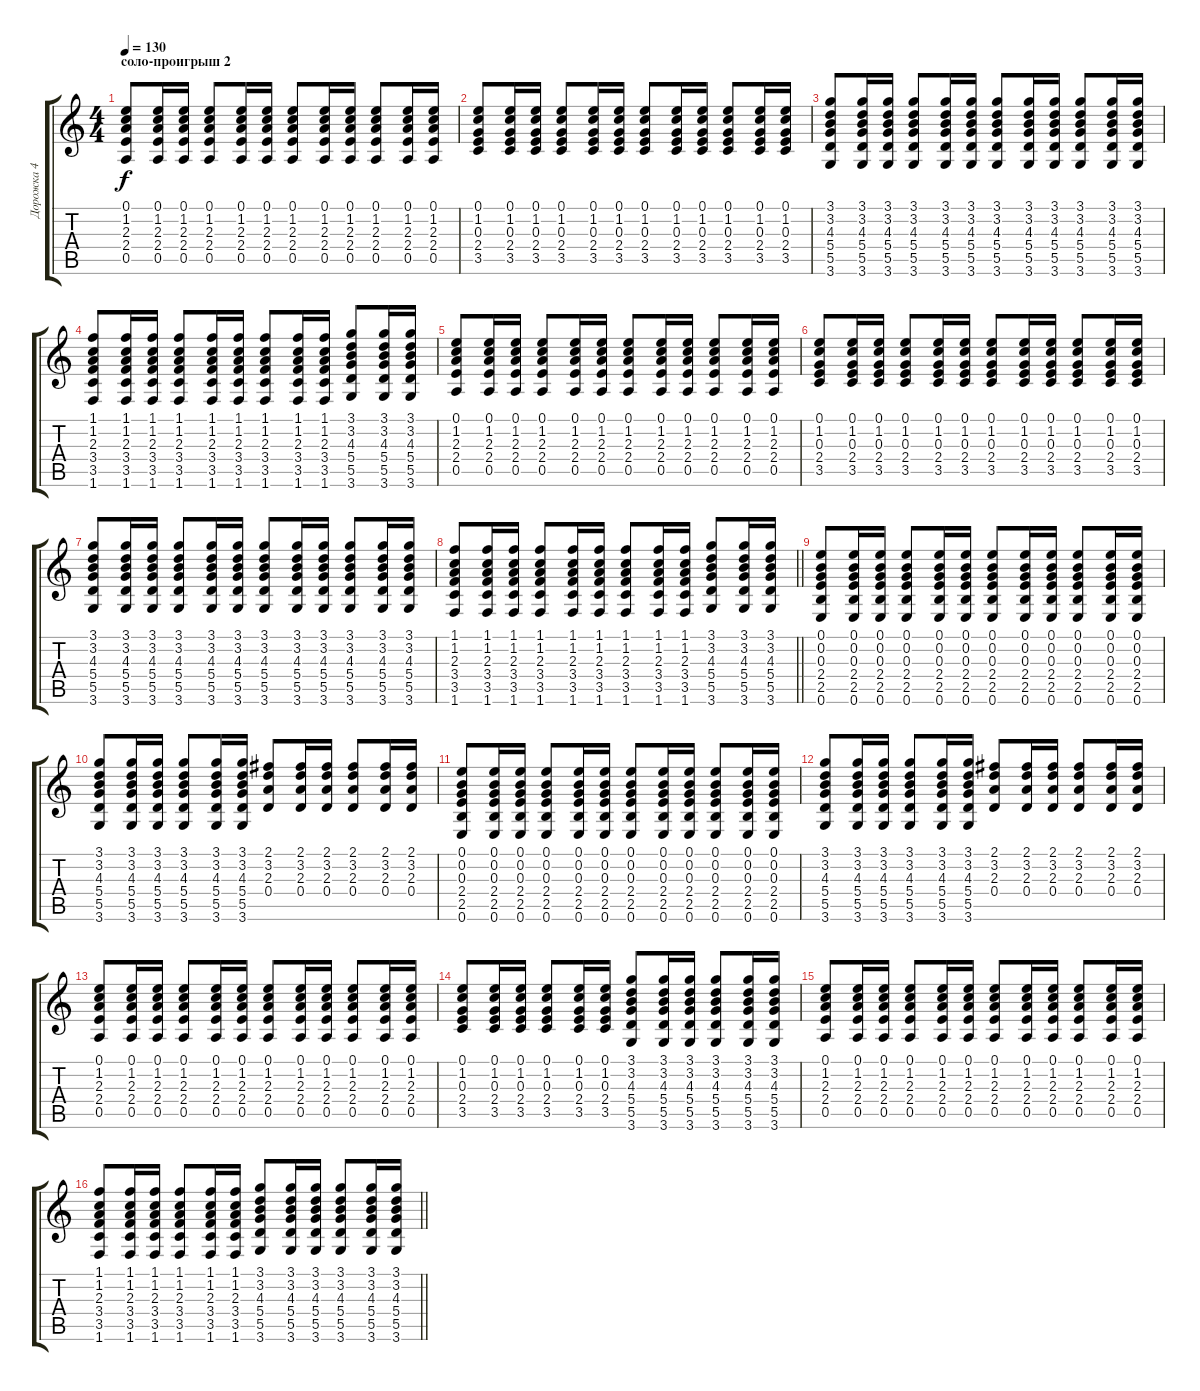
\track ("Дорожка 4" "Дорожка 4") {instrument acousticguitarsteel}
\staff {score tabs}
\tuning (E4 B3 G3 D3 A2 E2) {hide}
\ts (4 4)
\section ("" "соло-проигрыш 2")
\tempo 130
\clef g2
\ks c
(0.1 1.2 2.3 2.4 0.5).8{dy f} (0.1 1.2 2.3 2.4 0.5).16 (0.1 1.2 2.3 2.4 0.5).16 (0.1 1.2 2.3 2.4 0.5).8 (0.1 1.2 2.3 2.4 0.5).16 (0.1 1.2 2.3 2.4 0.5).16 (0.1 1.2 2.3 2.4 0.5).8 (0.1 1.2 2.3 2.4 0.5).16 (0.1 1.2 2.3 2.4 0.5).16 (0.1 1.2 2.3 2.4 0.5).8 (0.1 1.2 2.3 2.4 0.5).16 (0.1 1.2 2.3 2.4 0.5).16 |
(0.1 1.2 0.3 2.4 3.5).8 (0.1 1.2 0.3 2.4 3.5).16 (0.1 1.2 0.3 2.4 3.5).16 (0.1 1.2 0.3 2.4 3.5).8 (0.1 1.2 0.3 2.4 3.5).16 (0.1 1.2 0.3 2.4 3.5).16 (0.1 1.2 0.3 2.4 3.5).8 (0.1 1.2 0.3 2.4 3.5).16 (0.1 1.2 0.3 2.4 3.5).16 (0.1 1.2 0.3 2.4 3.5).8 (0.1 1.2 0.3 2.4 3.5).16 (0.1 1.2 0.3 2.4 3.5).16 |
(3.1 3.2 4.3 5.4 5.5 3.6).8 (3.1 3.2 4.3 5.4 5.5 3.6).16 (3.1 3.2 4.3 5.4 5.5 3.6).16 (3.1 3.2 4.3 5.4 5.5 3.6).8 (3.1 3.2 4.3 5.4 5.5 3.6).16 (3.1 3.2 4.3 5.4 5.5 3.6).16 (3.1 3.2 4.3 5.4 5.5 3.6).8 (3.1 3.2 4.3 5.4 5.5 3.6).16 (3.1 3.2 4.3 5.4 5.5 3.6).16 (3.1 3.2 4.3 5.4 5.5 3.6).8 (3.1 3.2 4.3 5.4 5.5 3.6).16 (3.1 3.2 4.3 5.4 5.5 3.6).16 |
(1.1 1.2 2.3 3.4 3.5 1.6).8 (1.1 1.2 2.3 3.4 3.5 1.6).16 (1.1 1.2 2.3 3.4 3.5 1.6).16 (1.1 1.2 2.3 3.4 3.5 1.6).8 (1.1 1.2 2.3 3.4 3.5 1.6).16 (1.1 1.2 2.3 3.4 3.5 1.6).16 (1.1 1.2 2.3 3.4 3.5 1.6).8 (1.1 1.2 2.3 3.4 3.5 1.6).16 (1.1 1.2 2.3 3.4 3.5 1.6).16 (3.1 3.2 4.3 5.4 5.5 3.6).8 (3.1 3.2 4.3 5.4 5.5 3.6).16 (3.1 3.2 4.3 5.4 5.5 3.6).16 |
(0.1 1.2 2.3 2.4 0.5).8 (0.1 1.2 2.3 2.4 0.5).16 (0.1 1.2 2.3 2.4 0.5).16 (0.1 1.2 2.3 2.4 0.5).8 (0.1 1.2 2.3 2.4 0.5).16 (0.1 1.2 2.3 2.4 0.5).16 (0.1 1.2 2.3 2.4 0.5).8 (0.1 1.2 2.3 2.4 0.5).16 (0.1 1.2 2.3 2.4 0.5).16 (0.1 1.2 2.3 2.4 0.5).8 (0.1 1.2 2.3 2.4 0.5).16 (0.1 1.2 2.3 2.4 0.5).16 |
(0.1 1.2 0.3 2.4 3.5).8 (0.1 1.2 0.3 2.4 3.5).16 (0.1 1.2 0.3 2.4 3.5).16 (0.1 1.2 0.3 2.4 3.5).8 (0.1 1.2 0.3 2.4 3.5).16 (0.1 1.2 0.3 2.4 3.5).16 (0.1 1.2 0.3 2.4 3.5).8 (0.1 1.2 0.3 2.4 3.5).16 (0.1 1.2 0.3 2.4 3.5).16 (0.1 1.2 0.3 2.4 3.5).8 (0.1 1.2 0.3 2.4 3.5).16 (0.1 1.2 0.3 2.4 3.5).16 |
(3.1 3.2 4.3 5.4 5.5 3.6).8 (3.1 3.2 4.3 5.4 5.5 3.6).16 (3.1 3.2 4.3 5.4 5.5 3.6).16 (3.1 3.2 4.3 5.4 5.5 3.6).8 (3.1 3.2 4.3 5.4 5.5 3.6).16 (3.1 3.2 4.3 5.4 5.5 3.6).16 (3.1 3.2 4.3 5.4 5.5 3.6).8 (3.1 3.2 4.3 5.4 5.5 3.6).16 (3.1 3.2 4.3 5.4 5.5 3.6).16 (3.1 3.2 4.3 5.4 5.5 3.6).8 (3.1 3.2 4.3 5.4 5.5 3.6).16 (3.1 3.2 4.3 5.4 5.5 3.6).16 |
\barLineRight lightlight
(1.1 1.2 2.3 3.4 3.5 1.6).8 (1.1 1.2 2.3 3.4 3.5 1.6).16 (1.1 1.2 2.3 3.4 3.5 1.6).16 (1.1 1.2 2.3 3.4 3.5 1.6).8 (1.1 1.2 2.3 3.4 3.5 1.6).16 (1.1 1.2 2.3 3.4 3.5 1.6).16 (1.1 1.2 2.3 3.4 3.5 1.6).8 (1.1 1.2 2.3 3.4 3.5 1.6).16 (1.1 1.2 2.3 3.4 3.5 1.6).16 (3.1 3.2 4.3 5.4 5.5 3.6).8 (3.1 3.2 4.3 5.4 5.5 3.6).16 (3.1 3.2 4.3 5.4 5.5 3.6).16 |
(0.1 0.2 0.3 2.4 2.5 0.6).8 (0.1 0.2 0.3 2.4 2.5 0.6).16 (0.1 0.2 0.3 2.4 2.5 0.6).16 (0.1 0.2 0.3 2.4 2.5 0.6).8 (0.1 0.2 0.3 2.4 2.5 0.6).16 (0.1 0.2 0.3 2.4 2.5 0.6).16 (0.1 0.2 0.3 2.4 2.5 0.6).8 (0.1 0.2 0.3 2.4 2.5 0.6).16 (0.1 0.2 0.3 2.4 2.5 0.6).16 (0.1 0.2 0.3 2.4 2.5 0.6).8 (0.1 0.2 0.3 2.4 2.5 0.6).16 (0.1 0.2 0.3 2.4 2.5 0.6).16 |
(3.1 3.2 4.3 5.4 5.5 3.6).8 (3.1 3.2 4.3 5.4 5.5 3.6).16 (3.1 3.2 4.3 5.4 5.5 3.6).16 (3.1 3.2 4.3 5.4 5.5 3.6).8 (3.1 3.2 4.3 5.4 5.5 3.6).16 (3.1 3.2 4.3 5.4 5.5 3.6).16 (2.1 3.2 2.3 0.4).8 (2.1 3.2 2.3 0.4).16 (2.1 3.2 2.3 0.4).16 (2.1 3.2 2.3 0.4).8 (2.1 3.2 2.3 0.4).16 (2.1 3.2 2.3 0.4).16 |
(0.1 0.2 0.3 2.4 2.5 0.6).8 (0.1 0.2 0.3 2.4 2.5 0.6).16 (0.1 0.2 0.3 2.4 2.5 0.6).16 (0.1 0.2 0.3 2.4 2.5 0.6).8 (0.1 0.2 0.3 2.4 2.5 0.6).16 (0.1 0.2 0.3 2.4 2.5 0.6).16 (0.1 0.2 0.3 2.4 2.5 0.6).8 (0.1 0.2 0.3 2.4 2.5 0.6).16 (0.1 0.2 0.3 2.4 2.5 0.6).16 (0.1 0.2 0.3 2.4 2.5 0.6).8 (0.1 0.2 0.3 2.4 2.5 0.6).16 (0.1 0.2 0.3 2.4 2.5 0.6).16 |
(3.1 3.2 4.3 5.4 5.5 3.6).8 (3.1 3.2 4.3 5.4 5.5 3.6).16 (3.1 3.2 4.3 5.4 5.5 3.6).16 (3.1 3.2 4.3 5.4 5.5 3.6).8 (3.1 3.2 4.3 5.4 5.5 3.6).16 (3.1 3.2 4.3 5.4 5.5 3.6).16 (2.1 3.2 2.3 0.4).8 (2.1 3.2 2.3 0.4).16 (2.1 3.2 2.3 0.4).16 (2.1 3.2 2.3 0.4).8 (2.1 3.2 2.3 0.4).16 (2.1 3.2 2.3 0.4).16 |
(0.1 1.2 2.3 2.4 0.5).8 (0.1 1.2 2.3 2.4 0.5).16 (0.1 1.2 2.3 2.4 0.5).16 (0.1 1.2 2.3 2.4 0.5).8 (0.1 1.2 2.3 2.4 0.5).16 (0.1 1.2 2.3 2.4 0.5).16 (0.1 1.2 2.3 2.4 0.5).8 (0.1 1.2 2.3 2.4 0.5).16 (0.1 1.2 2.3 2.4 0.5).16 (0.1 1.2 2.3 2.4 0.5).8 (0.1 1.2 2.3 2.4 0.5).16 (0.1 1.2 2.3 2.4 0.5).16 |
(0.1 1.2 0.3 2.4 3.5).8 (0.1 1.2 0.3 2.4 3.5).16 (0.1 1.2 0.3 2.4 3.5).16 (0.1 1.2 0.3 2.4 3.5).8 (0.1 1.2 0.3 2.4 3.5).16 (0.1 1.2 0.3 2.4 3.5).16 (3.1 3.2 4.3 5.4 5.5 3.6).8 (3.1 3.2 4.3 5.4 5.5 3.6).16 (3.1 3.2 4.3 5.4 5.5 3.6).16 (3.1 3.2 4.3 5.4 5.5 3.6).8 (3.1 3.2 4.3 5.4 5.5 3.6).16 (3.1 3.2 4.3 5.4 5.5 3.6).16 |
(0.1 1.2 2.3 2.4 0.5).8 (0.1 1.2 2.3 2.4 0.5).16 (0.1 1.2 2.3 2.4 0.5).16 (0.1 1.2 2.3 2.4 0.5).8 (0.1 1.2 2.3 2.4 0.5).16 (0.1 1.2 2.3 2.4 0.5).16 (0.1 1.2 2.3 2.4 0.5).8 (0.1 1.2 2.3 2.4 0.5).16 (0.1 1.2 2.3 2.4 0.5).16 (0.1 1.2 2.3 2.4 0.5).8 (0.1 1.2 2.3 2.4 0.5).16 (0.1 1.2 2.3 2.4 0.5).16 |
\barLineRight lightlight
(1.1 1.2 2.3 3.4 3.5 1.6).8 (1.1 1.2 2.3 3.4 3.5 1.6).16 (1.1 1.2 2.3 3.4 3.5 1.6).16 (1.1 1.2 2.3 3.4 3.5 1.6).8 (1.1 1.2 2.3 3.4 3.5 1.6).16 (1.1 1.2 2.3 3.4 3.5 1.6).16 (3.1 3.2 4.3 5.4 5.5 3.6).8 (3.1 3.2 4.3 5.4 5.5 3.6).16 (3.1 3.2 4.3 5.4 5.5 3.6).16 (3.1 3.2 4.3 5.4 5.5 3.6).8 (3.1 3.2 4.3 5.4 5.5 3.6).16 (3.1 3.2 4.3 5.4 5.5 3.6).16
